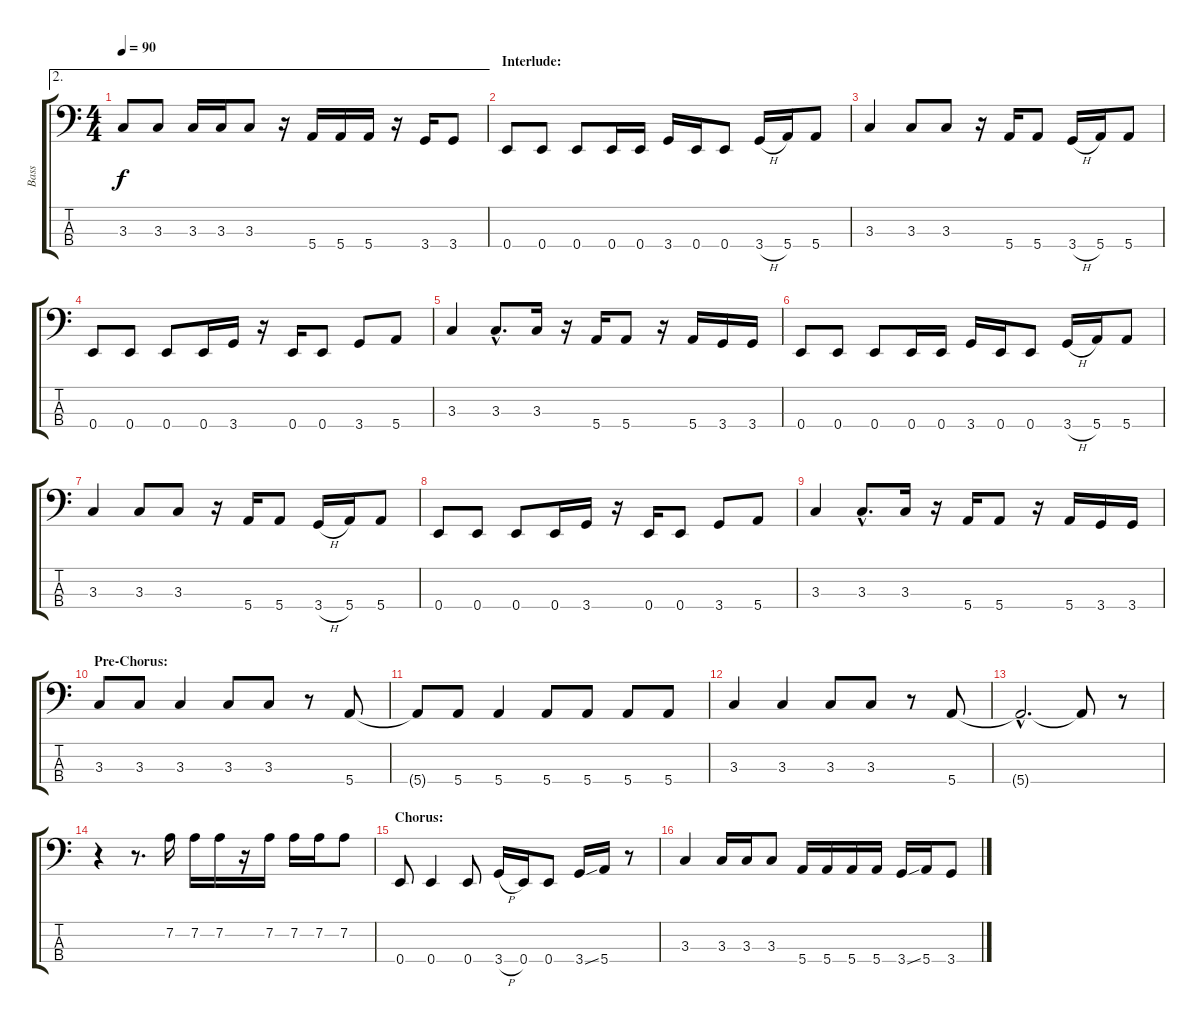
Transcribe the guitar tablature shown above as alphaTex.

\track ("Bass" "Bass") {instrument electricbassfinger}
\staff {score tabs}
\tuning (G2 D2 A1 E1) {hide}
\ae 2
\ts (4 4)
\tempo 90
\clef f4
\ks c
3.3.8{dy f} 3.3.8 3.3.16 3.3.16 3.3.8 r.16 5.4.16 5.4.16 5.4.16 r.16 3.4.16 3.4.8 |
\section ("" "Interlude:")
0.4.8 0.4.8 0.4.8 0.4.16 0.4.16 3.4.16 0.4.16 0.4.8 3.4{h}.16 5.4.16 5.4.8 |
3.3.4 3.3.8 3.3.8 r.16 5.4.16 5.4.8 3.4{h}.16 5.4.16 5.4.8 |
0.4.8 0.4.8 0.4.8 0.4.16 3.4.16 r.16 0.4.16 0.4.8 3.4.8 5.4.8 |
3.3.4 3.3{hac}.8{d} 3.3.16 r.16 5.4.16 5.4.8 r.16 5.4.16 3.4.16 3.4.16 |
0.4.8 0.4.8 0.4.8 0.4.16 0.4.16 3.4.16 0.4.16 0.4.8 3.4{h}.16 5.4.16 5.4.8 |
3.3.4 3.3.8 3.3.8 r.16 5.4.16 5.4.8 3.4{h}.16 5.4.16 5.4.8 |
0.4.8 0.4.8 0.4.8 0.4.16 3.4.16 r.16 0.4.16 0.4.8 3.4.8 5.4.8 |
3.3.4 3.3{hac}.8{d} 3.3.16 r.16 5.4.16 5.4.8 r.16 5.4.16 3.4.16 3.4.16 |
\section ("" "Pre-Chorus:")
3.3.8 3.3.8 3.3.4 3.3.8 3.3.8 r.8 5.4.8 |
5.4{t}.8 5.4.8 5.4.4 5.4.8 5.4.8 5.4.8 5.4.8 |
3.3.4 3.3.4 3.3.8 3.3.8 r.8 5.4.8 |
5.4{hac t}.2{d} 5.4{t}.8 r.8 |
r.4 r.8{d} 7.2.16 7.2.16 7.2.16 r.16 7.2.16 7.2.16 7.2.16 7.2.8 |
\section ("" "Chorus:")
0.4.8 0.4.4 0.4.8 3.4{h}.16 0.4.16 0.4.8 3.4{ss}.16 5.4.16 r.8 |
3.3.4 3.3.16 3.3.16 3.3.8 5.4.16 5.4.16 5.4.16 5.4.16 3.4{ss}.16 5.4.16 3.4.8
